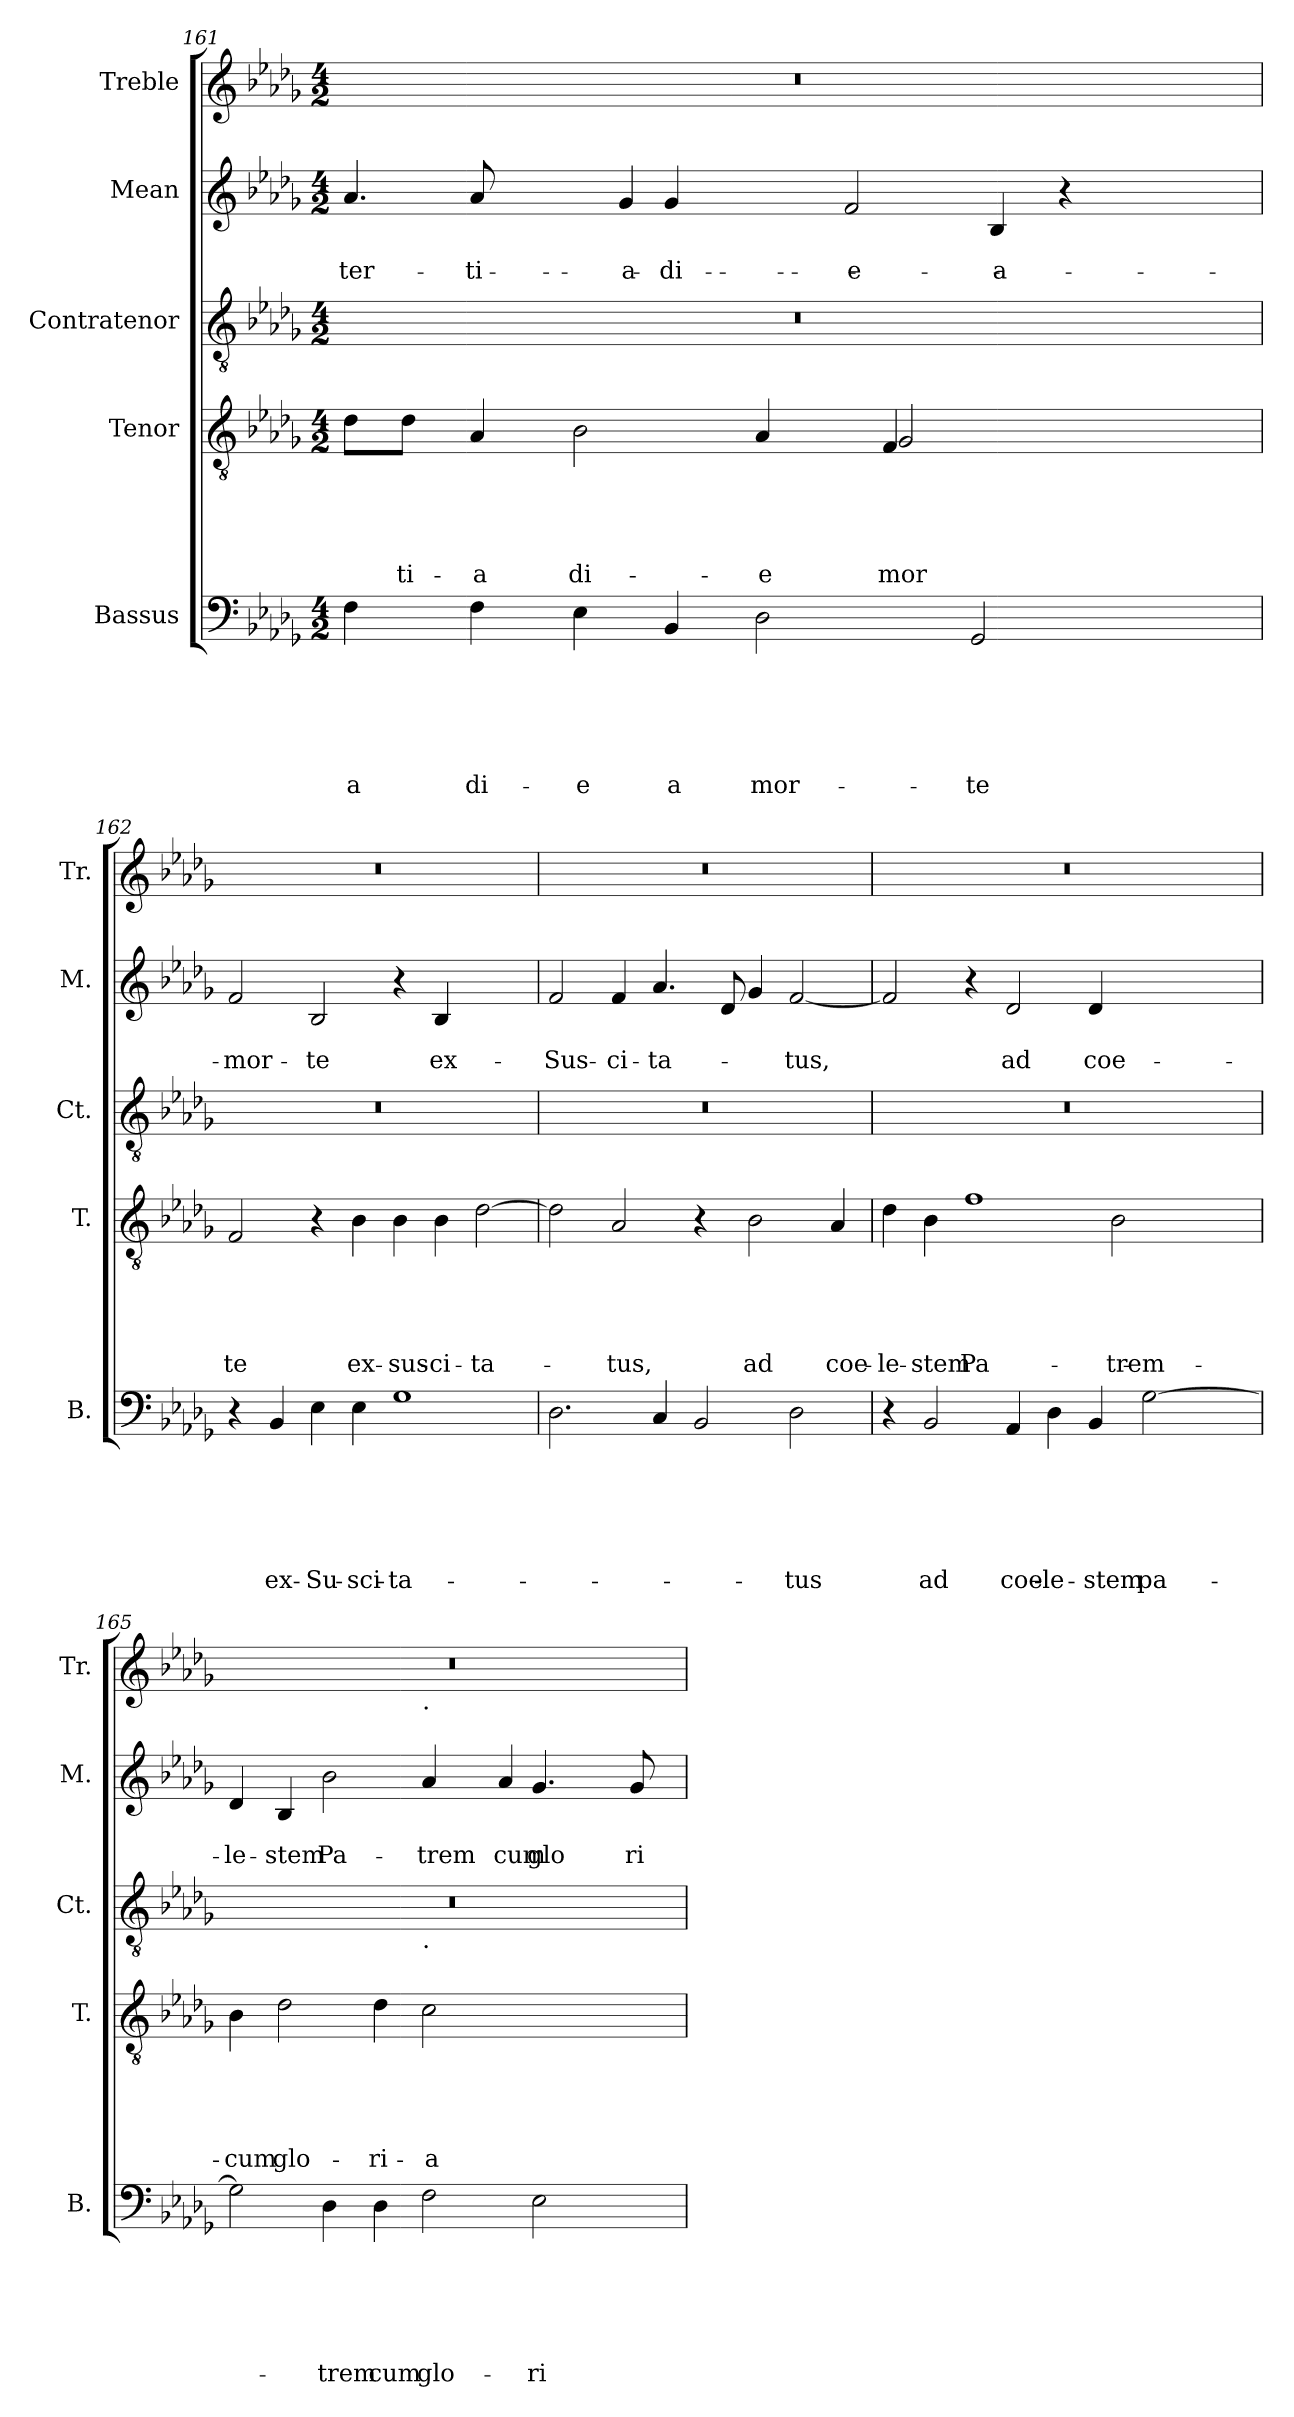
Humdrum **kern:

**kern	**text	**text	**text	**text	**text	**text	**kern	**text	**text	**text	**text	**text	**kern	**kern	**text	**text	**kern
*part5	*part5	*part5	*part5	*part5	*part5	*part5	*part4	*part4	*part4	*part4	*part4	*part4	*part3	*part2	*part2	*part2	*part1
*staff5	*staff5	*staff5	*staff5	*staff5	*staff5	*staff5	*staff4	*staff4	*staff4	*staff4	*staff4	*staff4	*staff3	*staff2	*staff2	*staff2	*staff1
*I"Bassus	*	*	*	*	*	*	*I"Tenor	*	*	*	*	*	*I"Contratenor	*I"Mean	*	*	*I"Treble
*I'B.	*	*	*	*	*	*	*I'T.	*	*	*	*	*	*I'Ct.	*I'M.	*	*	*I'Tr.
!!LO:PB:g=z
*clefF4	*	*	*	*	*	*	*clefGv2	*	*	*	*	*	*clefGv2	*clefG2	*	*	*clefG2
*k[b-e-a-d-g-]	*	*	*	*	*	*	*k[b-e-a-d-g-]	*	*	*	*	*	*k[b-e-a-d-g-]	*k[b-e-a-d-g-]	*	*	*k[b-e-a-d-g-]
*D-:	*	*	*	*	*	*	*D-:	*	*	*	*	*	*D-:	*D-:	*	*	*D-:
*M4/2	*	*	*	*	*	*	*M4/2	*	*	*	*	*	*M4/2	*M4/2	*	*	*M4/2
=161	=161	=161	=161	=161	=161	=161	=161	=161	=161	=161	=161	=161	=161	=161	=161	=161	=161
!	!	!	!	!	!	!LO:LY:b	!	!	!	!	!	!	!	!	!	!LO:LY:b	!
*	*	*	*	*	*	*	*^	*	*	*	*	*	*	*^	*	*	*
*	*	*	*	*	*	*	*	*^	*	*	*	*	*	*	*	*^	*	*	*
*	*	*	*	*	*	*	*	*	*^	*	*	*	*	*	*	*	*	*^	*	*	*
4F\	.	.	.	.	.	-a	32ryy	8d-\L	1ryy	1ryy	.	.	.	.	.	0r	4.a-/	4ryy	2.ryy	1ryy	.	-ter-	0r
.	.	.	.	.	.	.	8ryy	.	.	.	.	.	.	.	.	.	.	.	.	.	.	.	.
!	!	!	!	!	!	!	!	!	!	!	!	!	!	!	!LO:LY:b	!	!	!	!	!	!	!	!
.	.	.	.	.	.	.	.	8d-\J	.	.	.	.	.	.	ti-	.	.	.	.	.	.	.	.
.	.	.	.	.	.	.	32ryy	.	.	.	.	.	.	.	.	.	.	.	.	.	.	.	.
.	.	.	.	.	.	.	1ryy	.	.	.	.	.	.	.	.	.	.	.	.	.	.	.	.
!	!	!	!	!	!	!LO:LY:b	!	!	!	!	!	!	!	!	!LO:LY:b:rj	!	!	!	!	!	!	!LO:LY:b	!
4F\	.	.	.	.	.	di-	.	4A-/	.	.	.	.	.	.	-a	.	.	8a-/	.	.	.	-ti-	.
.	.	.	.	.	.	.	.	.	.	.	.	.	.	.	.	.	16.ryy	4ryy	.	.	.	.	.
.	.	.	.	.	.	.	.	.	.	.	.	.	.	.	.	.	1ryy	.	.	.	.	.	.
!	!	!	!	!	!	!LO:LY:b	!	!	!	!	!	!	!	!	!LO:LY:b	!	!	!	!	!	!	!	!
4E-\	.	.	.	.	.	-e	.	2B-\	.	.	.	.	.	.	di-	.	.	.	.	.	.	.	.
!	!	!	!	!	!	!	!	!	!	!	!	!	!	!	!	!	!	!	!	!	!	!LO:LY:b:rj	!
.	.	.	.	.	.	.	.	.	.	.	.	.	.	.	.	.	.	4g-/	.	.	.	-a	.
!	!	!	!	!	!	!LO:LY:b	!	!	!	!	!	!	!	!	!	!	!	!	!	!	!	!LO:LY:b	!
4BB-/	.	.	.	.	.	a	.	.	.	.	.	.	.	.	.	.	.	.	4g-/	.	.	di-	.
.	.	.	.	.	.	.	.	.	.	.	.	.	.	.	.	.	.	2ryy	.	.	.	.	.
!	!	!	!	!	!	!LO:LY:b	!	!	!	!	!	!	!	!	!LO:LY:b	!	!	!	!	!	!	!	!
2D-\	.	.	.	.	.	mor-	.	4A-/	4ryy	4ryy	.	.	.	.	-e	.	.	.	4ryy	2ryy	.	.	.
.	.	.	.	.	.	.	2ryy	.	.	.	.	.	.	.	.	.	.	.	.	.	.	.	.
!	!	!	!	!	!	!	!	!	!	!	!	!	!	!	!	!	!	!	!	!	!	!LO:LY:b	!
.	.	.	.	.	.	.	.	8ryy	16.ryy	16.ryy	.	.	.	.	.	.	.	.	2f/	.	.	-e	.
!	!	!	!	!	!	!	!	!	!	!	!	!	!	!	!LO:LY:b	!	!	!	!	!	!	!	!
!	!	!	!	!	!	!	!	!	!	!	!	!	!	!	!LO:LY:b	!	!	!	!	!	!	!	!
.	.	.	.	.	.	.	.	.	4F/	2G-/	.	.	.	.	mor-	.	.	.	.	.	.	.	.
.	.	.	.	.	.	.	.	32ryy	.	.	.	.	.	.	.	.	.	8ryy	.	.	.	.	.
.	.	.	.	.	.	.	.	2ryy	.	.	.	.	.	.	.	.	.	.	.	.	.	.	.
.	.	.	.	.	.	.	.	.	.	.	.	.	.	.	.	.	2ryy	.	.	.	.	.	.
!	!	!	!	!	!	!LO:LY:b	!	!	!	!	!	!	!	!	!	!	!	!	!	!	!	!	!
2GG-/	.	.	.	.	.	-te	.	.	.	.	.	.	.	.	.	.	.	32ryy	.	8ryy	.	.	.
!	!	!	!	!	!	!	!	!	!	!	!	!	!	!	!	!	!	!	!	!	!	!LO:LY:b	!
.	.	.	.	.	.	.	.	.	.	.	.	.	.	.	.	.	.	4B-/	.	.	.	a	.
.	.	.	.	.	.	.	.	.	8ryy	.	.	.	.	.	.	.	.	.	.	.	.	.	.
.	.	.	.	.	.	.	.	.	.	.	.	.	.	.	.	.	.	.	.	32ryy	.	.	.
.	.	.	.	.	.	.	.	.	.	.	.	.	.	.	.	.	.	.	.	4r	.	.	.
.	.	.	.	.	.	.	4ryy	.	.	.	.	.	.	.	.	.	.	.	.	.	.	.	.
.	.	.	.	.	.	.	.	.	32ryy	.	.	.	.	.	.	.	.	.	.	.	.	.	.
.	.	.	.	.	.	.	.	.	4ryy	.	.	.	.	.	.	.	.	.	16.ryy	.	.	.	.
.	.	.	.	.	.	.	.	.	.	.	.	.	.	.	.	.	.	16.ryy	.	.	.	.	.
.	.	.	.	.	.	.	.	.	.	8ryy	.	.	.	.	.	.	.	.	8ryy	.	.	.	.
.	.	.	.	.	.	.	.	.	.	.	.	.	.	.	.	.	.	8ryy	.	.	.	.	.
.	.	.	.	.	.	.	.	16.ryy	.	.	.	.	.	.	.	.	.	.	.	16.ryy	.	.	.
.	.	.	.	.	.	.	16ryy	.	.	.	.	.	.	.	.	.	.	.	.	.	.	.	.
.	.	.	.	.	.	.	.	.	.	32ryy	.	.	.	.	.	.	32ryy	.	32ryy	.	.	.	.
*	*	*	*	*	*	*	*	*	*	*	*	*	*	*	*	*	*	*	*v	*v	*	*	*
=162	=162	=162	=162	=162	=162	=162	=162	=162	=162	=162	=162	=162	=162	=162	=162	=162	=162	=162	=162	=162	=162	=162
!	!	!	!	!	!	!	!	!	!	!	!	!	!	!	!LO:LY:b	!	!	!	!	!	!LO:LY:b	!
*	*	*	*	*	*	*	*v	*v	*v	*v	*	*	*	*	*	*	*v	*v	*v	*	*	*
4r	.	.	.	.	.	.	2F/	.	.	.	.	-te	0r	2f/	.	mor-	0r
!	!	!	!	!	!	!LO:LY:b	!	!	!	!	!	!	!	!	!	!	!
4BB-/	.	.	.	.	.	ex-	.	.	.	.	.	.	.	.	.	.	.
!	!	!	!	!	!	!LO:LY:b	!	!	!	!	!	!	!	!	!	!LO:LY:b	!
4E-\	.	.	.	.	.	-Su-	4r	.	.	.	.	.	.	2B-/	.	-te	.
!	!	!	!	!	!	!LO:LY:b:rj	!	!	!	!	!	!LO:LY:b	!	!	!	!	!
4E-\	.	.	.	.	.	-sci-	4B-\	.	.	.	.	ex-	.	.	.	.	.
!	!	!	!	!	!	!LO:LY:b	!	!	!	!	!	!LO:LY:b	!	!	!	!	!
1G-	.	.	.	.	.	-ta-	4B-\	.	.	.	.	-sus-	.	4r	.	.	.
!	!	!	!	!	!	!	!	!	!	!	!	!LO:LY:b:rj	!	!	!	!LO:LY:b	!
.	.	.	.	.	.	.	4B-\	.	.	.	.	-ci-	.	4B-/	.	ex-	.
!	!	!	!	!	!	!	!	!	!	!	!	!LO:LY:b	!	!	!	!	!
.	.	.	.	.	.	.	[>2d-\	.	.	.	.	-ta-	.	2ryy	.	.	.
=163	=163	=163	=163	=163	=163	=163	=163	=163	=163	=163	=163	=163	=163	=163	=163	=163	=163
!	!	!	!	!	!	!	!	!	!	!	!	!	!	!	!	!LO:LY:b	!
2.D-\	.	.	.	.	.	.	2d-\]	.	.	.	.	.	0r	2f/	.	-Sus-	0r
!	!	!	!	!	!	!	!	!	!	!	!	!LO:LY:b	!	!	!	!LO:LY:b	!
.	.	.	.	.	.	.	2A-/	.	.	.	.	-tus,	.	4f/	.	-ci-	.
!	!	!	!	!	!	!	!	!	!	!	!	!	!	!	!	!LO:LY:b	!
4C/	.	.	.	.	.	.	.	.	.	.	.	.	.	4.a-/	.	-ta-	.
2BB-/	.	.	.	.	.	.	4r	.	.	.	.	.	.	.	.	.	.
.	.	.	.	.	.	.	.	.	.	.	.	.	.	8d-/	.	.	.
!	!	!	!	!	!	!	!	!	!	!	!	!LO:LY:b	!	!	!	!	!
.	.	.	.	.	.	.	2B-\	.	.	.	.	ad	.	4g-/	.	.	.
!	!	!	!	!	!	!LO:LY:b	!	!	!	!	!	!	!	!	!	!LO:LY:b	!
2D-\	.	.	.	.	.	-tus	.	.	.	.	.	.	.	[<2f/	.	-tus,	.
!	!	!	!	!	!	!	!	!	!	!	!	!LO:LY:b	!	!	!	!	!
.	.	.	.	.	.	.	4A-/	.	.	.	.	coe-	.	.	.	.	.
=164	=164	=164	=164	=164	=164	=164	=164	=164	=164	=164	=164	=164	=164	=164	=164	=164	=164
!	!	!	!	!	!	!	!	!	!	!	!	!LO:LY:b	!	!	!	!	!
*	*	*	*	*	*	*	*^	*	*	*	*	*	*	*	*	*	*
4r	.	.	.	.	.	.	4d-\	1ryy	.	.	.	.	-le-	0r	2f/]	.	.	0r
!	!	!	!	!	!	!LO:LY:b	!	!	!	!	!	!	!LO:LY:b	!	!	!	!	!
2BB-/	.	.	.	.	.	ad	4B-\	.	.	.	.	.	-stem	.	.	.	.	.
!	!	!	!	!	!	!	!	!	!	!	!	!	!LO:LY:b	!	!	!	!	!
.	.	.	.	.	.	.	1f	.	.	.	.	.	Pa-	.	4r	.	.	.
!	!	!	!	!	!	!LO:LY:b	!	!	!	!	!	!	!	!	!	!	!LO:LY:b	!
4AA-/	.	.	.	.	.	coe-	.	.	.	.	.	.	.	.	2d-/	.	ad	.
!	!	!	!	!	!	!LO:LY:b	!	!	!	!	!	!	!	!	!	!	!	!
4D-\	.	.	.	.	.	-le-	.	4ryy	.	.	.	.	.	.	.	.	.	.
!	!	!	!	!	!	!LO:LY:b:rj	!	!	!	!	!	!	!	!	!	!	!LO:LY:b	!
4BB-/	.	.	.	.	.	-stem	.	16.ryy	.	.	.	.	.	.	4d-/	.	coe-	.
!	!	!	!	!	!	!	!	!	!	!	!	!	!LO:LY:b	!	!	!	!	!
.	.	.	.	.	.	.	.	2B-\	.	.	.	.	-trem	.	.	.	.	.
!	!	!	!	!	!	!LO:LY:b	!	!	!	!	!	!	!	!	!	!	!	!
[<2G-\	.	.	.	.	.	pa-	8ryy	.	.	.	.	.	.	.	2ryy	.	.	.
.	.	.	.	.	.	.	32ryy	.	.	.	.	.	.	.	.	.	.	.
.	.	.	.	.	.	.	4ryy	.	.	.	.	.	.	.	.	.	.	.
.	.	.	.	.	.	.	.	8ryy	.	.	.	.	.	.	.	.	.	.
.	.	.	.	.	.	.	16.ryy	.	.	.	.	.	.	.	.	.	.	.
.	.	.	.	.	.	.	.	32ryy	.	.	.	.	.	.	.	.	.	.
!!LO:LB:g=z
=165	=165	=165	=165	=165	=165	=165	=165	=165	=165	=165	=165	=165	=165	=165	=165	=165	=165	=165
!	!	!	!	!	!	!	!	!	!	!	!	!	!	!	!	!	!	!LO:TX:a:t=16s
!	!	!	!	!	!	!	!	!	!	!	!	!	!LO:LY:b	!	!	!	!LO:LY:b	!
*	*	*	*	*	*	*	*	*	*	*	*	*	*	*^	*^	*	*	*^
*	*	*	*	*	*	*	*	*	*	*	*	*	*	*	*	*	*^	*	*	*	*
*	*	*	*	*	*	*	*v	*v	*	*	*	*	*	*	*	*	*	*^	*	*	*	*
2G-\]	.	.	.	.	.	.	4B-\	.	.	.	.	cum	0r	1ryy	4d-/	1ryy	1.ryy	1ryy	.	-le-	0r	1ryy
!	!	!	!	!	!	!	!	!	!	!	!	!LO:LY:b	!	!	!	!	!	!	!	!LO:LY:b	!	!
.	.	.	.	.	.	.	2d-\	.	.	.	.	glo-	.	.	4B-/	.	.	.	.	-stem	.	.
!	!	!	!	!	!	!LO:LY:b	!	!	!	!	!	!	!	!	!	!	!	!	!	!LO:LY:b	!	!
4D-\	.	.	.	.	.	-trem	.	.	.	.	.	.	.	.	2b-\	.	.	.	.	Pa-	.	.
!	!	!	!	!	!	!LO:LY:b	!	!	!	!	!	!LO:LY:b	!	!	!	!	!	!	!	!	!	!
4D-\	.	.	.	.	.	cum	4d-\	.	.	.	.	-ri-	.	.	.	.	.	.	.	.	.	.
!	!	!	!	!	!	!	!	!	!	!	!	!	!	!	!	!	!	!	!	!	!	!LO:TX:b:t=.
!	!	!	!	!	!	!	!	!	!	!	!	!	!	!LO:TX:b:t=.	!	!	!	!	!	!	!	!
!	!	!	!	!	!	!LO:LY:b	!	!	!	!	!	!LO:LY:b	!	!	!	!	!	!	!	!LO:LY:b	!	!
2F\	.	.	.	.	.	glo-	2c\	.	.	.	.	-a	.	1ryy	4a-/	4ryy	.	2ryy	.	-trem	.	1ryy
.	.	.	.	.	.	.	.	.	.	.	.	.	.	.	32ryy	16.ryy	.	.	.	.	.	.
.	.	.	.	.	.	.	.	.	.	.	.	.	.	.	2ryy	.	.	.	.	.	.	.
!	!	!	!	!	!	!	!	!	!	!	!	!	!	!	!	!	!	!	!	!LO:LY:b	!	!
.	.	.	.	.	.	.	.	.	.	.	.	.	.	.	.	4a-/	.	.	.	cum	.	.
!	!	!	!	!	!	!LO:LY:b	!	!	!	!	!	!	!	!	!	!	!	!	!	!LO:LY:b	!	!
2E-\	.	.	.	.	.	-ri-	2ryy	.	.	.	.	.	.	.	.	.	4.g-/	4ryy	.	glo-	.	.
.	.	.	.	.	.	.	.	.	.	.	.	.	.	.	.	32ryy	.	.	.	.	.	.
.	.	.	.	.	.	.	.	.	.	.	.	.	.	.	.	4.ryy	.	.	.	.	.	.
.	.	.	.	.	.	.	.	.	.	.	.	.	.	.	.	.	.	16.ryy	.	.	.	.
.	.	.	.	.	.	.	.	.	.	.	.	.	.	.	8..ryy	.	.	.	.	.	.	.
!	!	!	!	!	!	!	!	!	!	!	!	!	!	!	!	!	!	!	!	!LO:LY:b	!	!
.	.	.	.	.	.	.	.	.	.	.	.	.	.	.	.	.	.	8g-/	.	-ri-	.	.
.	.	.	.	.	.	.	.	.	.	.	.	.	.	.	.	.	32ryy	.	.	.	.	.
.	.	.	.	.	.	.	.	.	.	.	.	.	.	.	.	.	16.ryy	.	.	.	.	.
.	.	.	.	.	.	.	.	.	.	.	.	.	.	.	.	.	.	32ryy	.	.	.	.
*	*	*	*	*	*	*	*	*	*	*	*	*	*v	*v	*	*	*	*	*	*	*v	*v
*	*	*	*	*	*	*	*	*	*	*	*	*	*	*v	*v	*v	*v	*	*	*
=	=	=	=	=	=	=	=	=	=	=	=	=	=	=	=	=	=
*-	*-	*-	*-	*-	*-	*-	*-	*-	*-	*-	*-	*-	*-	*-	*-	*-	*-
